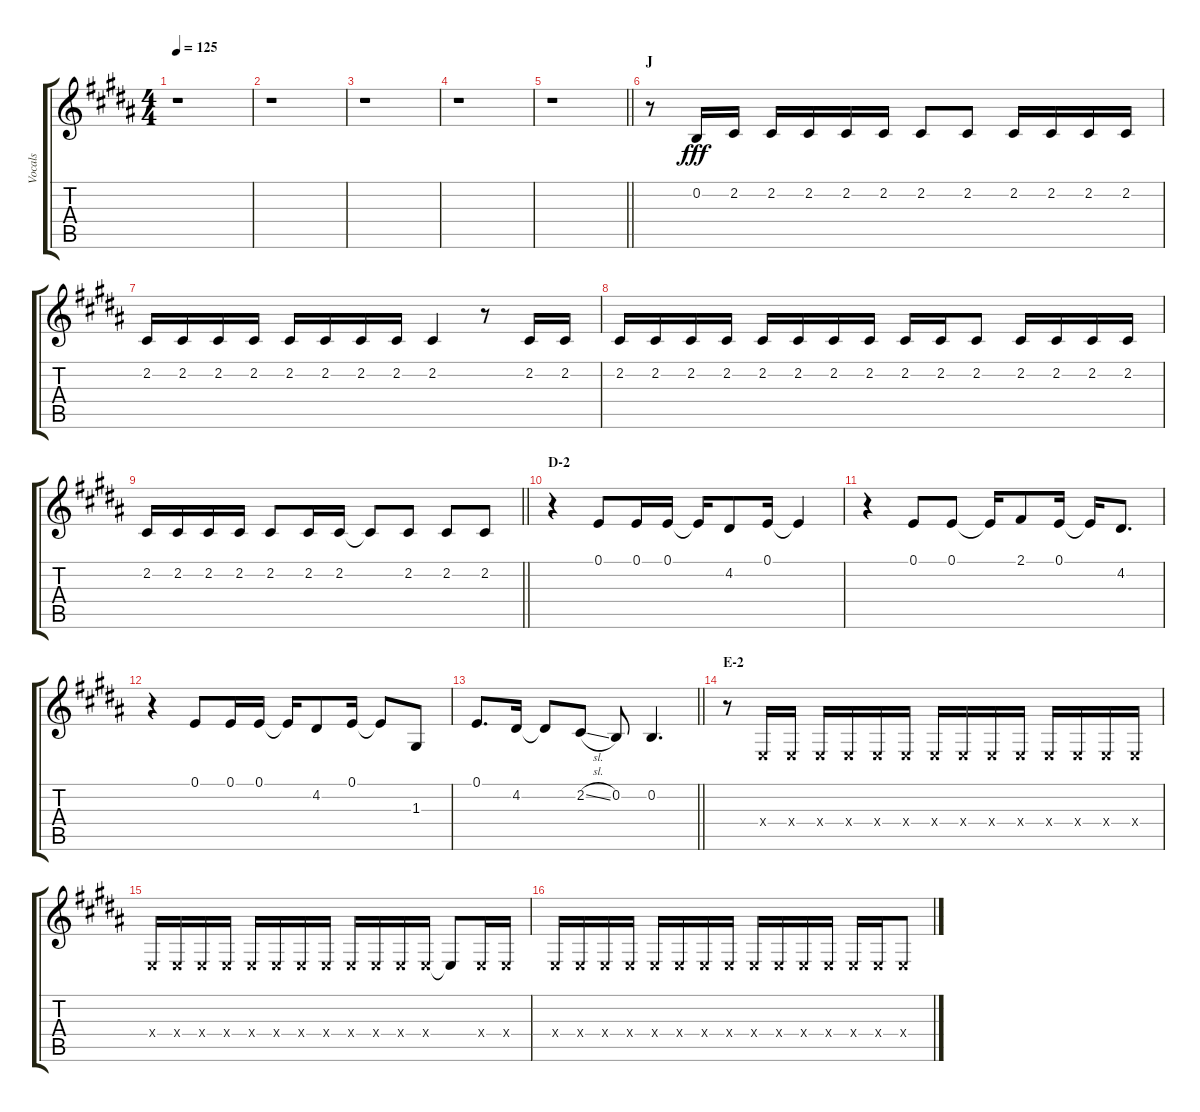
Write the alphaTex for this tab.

\track ("Vocals" "Vocals") {instrument voiceoohs}
\staff {score tabs}
\tuning (E4 B3 G3 D3 A2 E2) {hide}
\ts (4 4)
\tempo 125
\clef g2
\ks b
r.1{dy fff} |
r.1 |
r.1 |
r.1 |
\barLineRight lightlight
r.1 |
\section ("" "J")
r.8 0.2.16 2.2.16 2.2.16 2.2.16 2.2.16 2.2.16 2.2.8 2.2.8 2.2.16 2.2.16 2.2.16 2.2.16 |
2.2.16 2.2.16 2.2.16 2.2.16 2.2.16 2.2.16 2.2.16 2.2.16 2.2.4 r.8 2.2.16 2.2.16 |
2.2.16 2.2.16 2.2.16 2.2.16 2.2.16 2.2.16 2.2.16 2.2.16 2.2.16 2.2.16 2.2.8 2.2.16 2.2.16 2.2.16 2.2.16 |
\barLineRight lightlight
2.2.16 2.2.16 2.2.16 2.2.16 2.2.8 2.2.16 2.2.16 2.2{t}.8 2.2.8 2.2.8 2.2.8 |
\section ("" "D-2")
r.4 0.1.8 0.1.16 0.1.16 0.1{t}.16 4.2.8 0.1.16 0.1{t}.4 |
r.4 0.1.8 0.1.8 0.1{t}.16 2.1.8 0.1.16 0.1{t}.16 4.2.8{d} |
r.4 0.1.8 0.1.16 0.1.16 0.1{t}.16 4.2.8 0.1.16 0.1{t}.8 1.3.8 |
\barLineRight lightlight
0.1.8{d} 4.2.16 4.2{t}.8 2.2{sl}.8 0.2.8 0.2.4{d} |
\section ("" "E-2")
r.8 2.4{x}.16 2.4{x}.16 2.4{x}.16 2.4{x}.16 2.4{x}.16 2.4{x}.16 2.4{x}.16 2.4{x}.16 2.4{x}.16 2.4{x}.16 2.4{x}.16 2.4{x}.16 2.4{x}.16 2.4{x}.16 |
2.4{x}.16 2.4{x}.16 2.4{x}.16 2.4{x}.16 2.4{x}.16 2.4{x}.16 2.4{x}.16 2.4{x}.16 2.4{x}.16 2.4{x}.16 2.4{x}.16 2.4{x}.16 2.4{t}.8 2.4{x}.16 2.4{x}.16 |
2.4{x}.16 2.4{x}.16 2.4{x}.16 2.4{x}.16 2.4{x}.16 2.4{x}.16 2.4{x}.16 2.4{x}.16 2.4{x}.16 2.4{x}.16 2.4{x}.16 2.4{x}.16 2.4{x}.16 2.4{x}.16 2.4{x}.8
